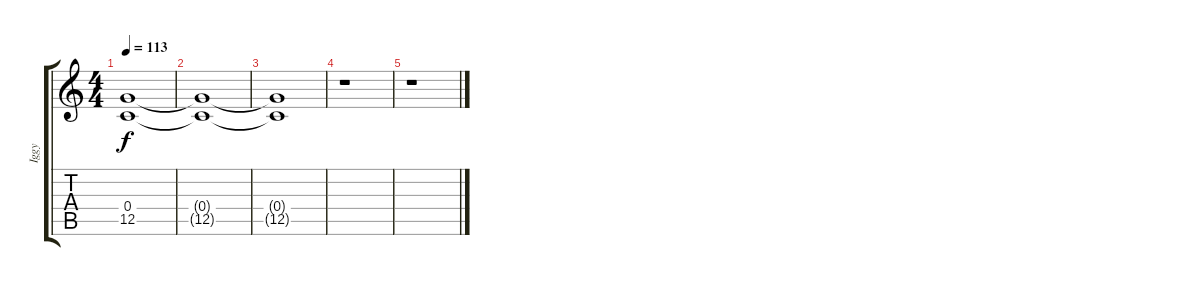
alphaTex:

\track ("Iggy" "Iggy") {instrument distortionguitar}
\staff {score tabs}
\tuning (D4 A3 F3 C3 G2 C2) {hide}
\ts (4 4)
\tempo 113
\clef g2
\ks c
(0.4{t} 12.5{t}).1{dy f} |
(0.4{t} 12.5{t}).1 |
(0.4{t} 12.5{t}).1 |
r.1 |
r.1
